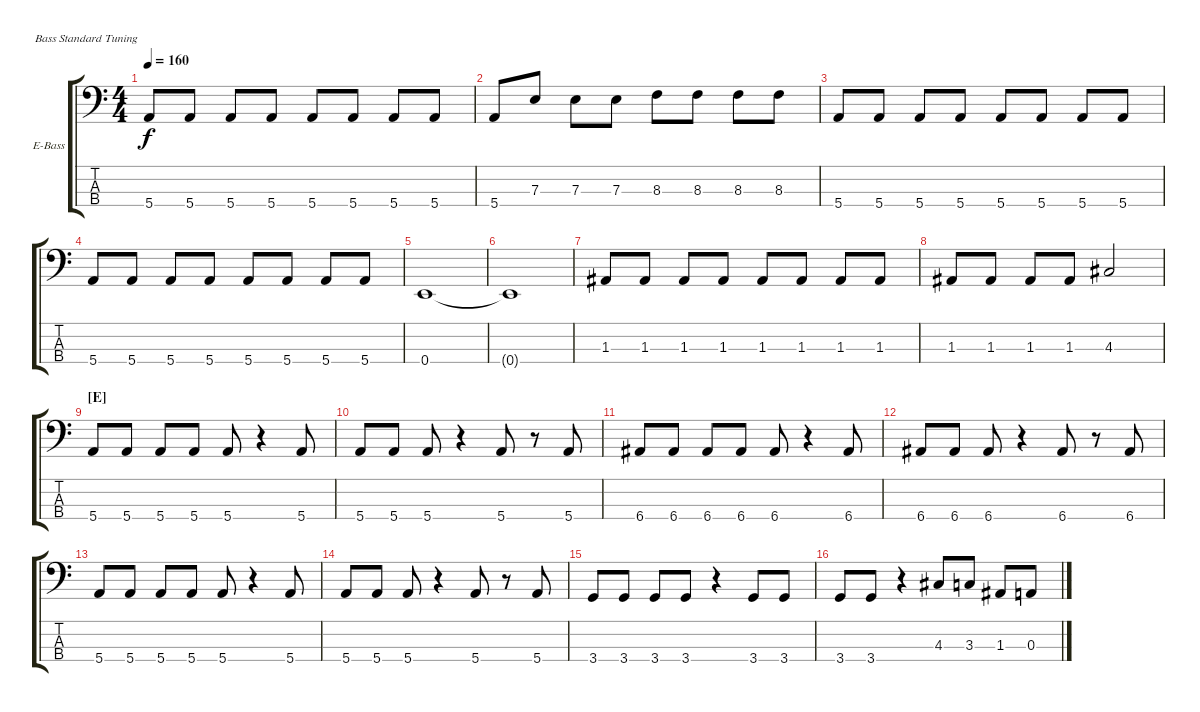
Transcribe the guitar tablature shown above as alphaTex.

\defaultSystemsLayout 4
\bracketExtendMode groupsimilarinstruments
\firstSystemTrackNameOrientation horizontal
\otherSystemsTrackNameOrientation horizontal
\track ("Electric Bass" "E-Bass") {instrument electricbassfinger}
\staff {score tabs}
\tuning (G2 D2 A1 E1)
\ts (4 4)
\tempo 160
\clef f4
\ks c
5.4.8{dy f} 5.4.8 5.4.8 5.4.8 5.4.8 5.4.8 5.4.8 5.4.8 |
5.4.8 7.3.8 7.3.8 7.3.8 8.3.8 8.3.8 8.3.8 8.3.8 |
5.4.8 5.4.8 5.4.8 5.4.8 5.4.8 5.4.8 5.4.8 5.4.8 |
5.4.8 5.4.8 5.4.8 5.4.8 5.4.8 5.4.8 5.4.8 5.4.8 |
0.4.1 |
0.4{t}.1 |
1.3.8 1.3.8 1.3.8 1.3.8 1.3.8 1.3.8 1.3.8 1.3.8 |
1.3.8 1.3.8 1.3.8 1.3.8 4.3.2 |
\section ("E" "")
5.4.8 5.4.8 5.4.8 5.4.8 5.4.8 r.4 5.4.8 |
5.4.8 5.4.8 5.4.8 r.4 5.4.8 r.8 5.4.8 |
6.4.8 6.4.8 6.4.8 6.4.8 6.4.8 r.4 6.4.8 |
6.4.8 6.4.8 6.4.8 r.4 6.4.8 r.8 6.4.8 |
5.4.8 5.4.8 5.4.8 5.4.8 5.4.8 r.4 5.4.8 |
5.4.8 5.4.8 5.4.8 r.4 5.4.8 r.8 5.4.8 |
3.4.8 3.4.8 3.4.8 3.4.8 r.4 3.4.8 3.4.8 |
3.4.8 3.4.8 r.4 4.3.8 3.3.8 1.3.8 0.3.8
